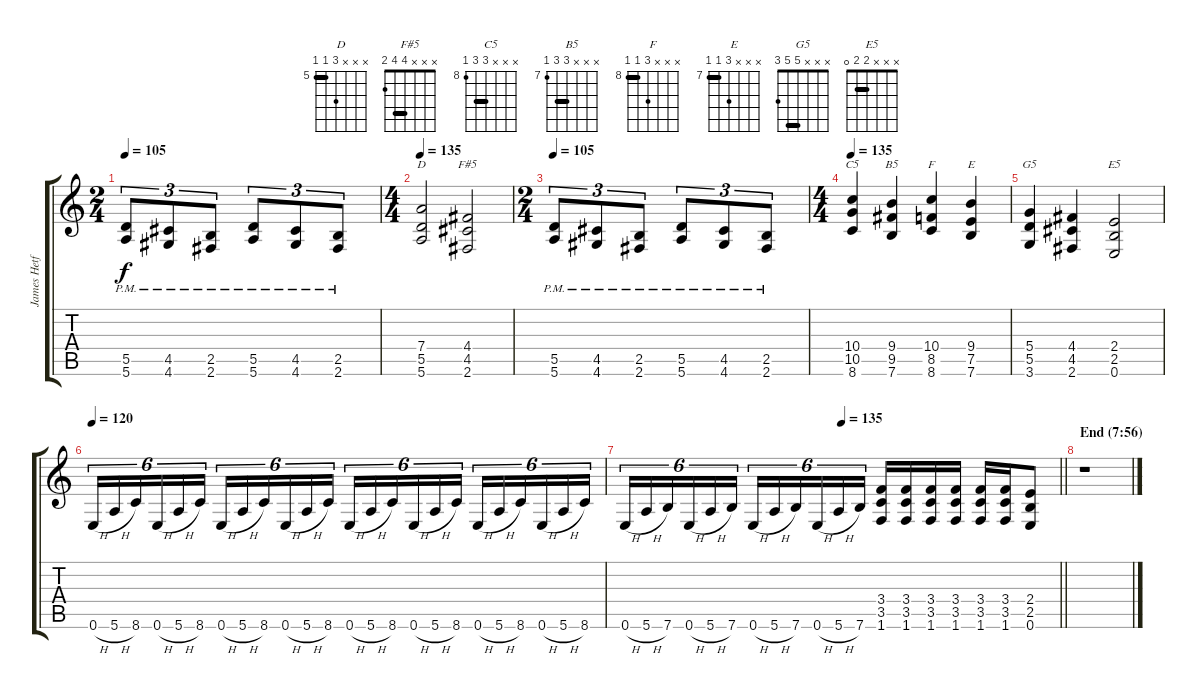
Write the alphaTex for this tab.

\track ("James Hetfield Rhythm Gtr." "James Hetf") {instrument electricguitarclean}
\staff {score tabs}
\tuning (E4 B3 G3 D3 A2 E2) {hide}
\chord ("D" x x x 7 5 5) {firstfret 5 barre 5}
\chord ("F#5" x x x 4 4 2) {barre 4}
\chord ("C5" x x x 10 10 8) {firstfret 8 barre 10}
\chord ("B5" x x x 9 9 7) {firstfret 7 barre 9}
\chord ("F" x x x 10 8 8) {firstfret 8 barre 8}
\chord ("E" x x x 9 7 7) {firstfret 7 barre 7}
\chord ("G5" x x x 5 5 3) {barre 5}
\chord ("E5" x x x 2 2 0) {barre 2}
\ts (2 4)
\tempo 105
\clef g2
\ks aminor
(5.5{pm} 5.6{pm}).8{tu (3 2) dy f} (4.5{pm} 4.6{pm}).8{tu (3 2)} (2.5{pm} 2.6{pm}).8{tu (3 2)} (5.5{pm} 5.6{pm}).8{tu (3 2)} (4.5{pm} 4.6{pm}).8{tu (3 2)} (2.5{pm} 2.6{pm}).8{tu (3 2)} |
\ts (4 4)
\tempo 135
(7.4 5.5 5.6).2{ch "D"} (4.4 4.5 2.6).2{ch "F#5"} |
\ts (2 4)
\tempo 105
(5.5{pm} 5.6{pm}).8{tu (3 2)} (4.5{pm} 4.6{pm}).8{tu (3 2)} (2.5{pm} 2.6{pm}).8{tu (3 2)} (5.5{pm} 5.6{pm}).8{tu (3 2)} (4.5{pm} 4.6{pm}).8{tu (3 2)} (2.5{pm} 2.6{pm}).8{tu (3 2)} |
\ts (4 4)
\tempo 135
(10.4 10.5 8.6).4{ch "C5"} (9.4 9.5 7.6).4{ch "B5"} (10.4 8.5 8.6).4{ch "F"} (9.4 7.5 7.6).4{ch "E"} |
(5.4 5.5 3.6).4{ch "G5"} (4.4 4.5 2.6).4 (2.4 2.5 0.6).2{ch "E5"} |
\tempo 120
0.6{h}.16{tu (6 4)} 5.6{h}.16{tu (6 4)} 8.6.16{tu (6 4)} 0.6{h}.16{tu (6 4)} 5.6{h}.16{tu (6 4)} 8.6.16{tu (6 4)} 0.6{h}.16{tu (6 4)} 5.6{h}.16{tu (6 4)} 8.6.16{tu (6 4)} 0.6{h}.16{tu (6 4)} 5.6{h}.16{tu (6 4)} 8.6.16{tu (6 4)} 0.6{h}.16{tu (6 4)} 5.6{h}.16{tu (6 4)} 8.6.16{tu (6 4)} 0.6{h}.16{tu (6 4)} 5.6{h}.16{tu (6 4)} 8.6.16{tu (6 4)} 0.6{h}.16{tu (6 4)} 5.6{h}.16{tu (6 4)} 8.6.16{tu (6 4)} 0.6{h}.16{tu (6 4)} 5.6{h}.16{tu (6 4)} 8.6.16{tu (6 4)} |
\tempo (135 0.5)
\barLineRight lightlight
0.6{h}.16{tu (6 4)} 5.6{h}.16{tu (6 4)} 7.6.16{tu (6 4)} 0.6{h}.16{tu (6 4)} 5.6{h}.16{tu (6 4)} 7.6.16{tu (6 4)} 0.6{h}.16{tu (6 4)} 5.6{h}.16{tu (6 4)} 7.6.16{tu (6 4)} 0.6{h}.16{tu (6 4)} 5.6{h}.16{tu (6 4)} 7.6.16{tu (6 4)} (3.4 3.5 1.6).16 (3.4 3.5 1.6).16 (3.4 3.5 1.6).16 (3.4 3.5 1.6).16 (3.4 3.5 1.6).16 (3.4 3.5 1.6).16 (2.4 2.5 0.6).8 |
\section ("" "End (7:56)")
r.1
